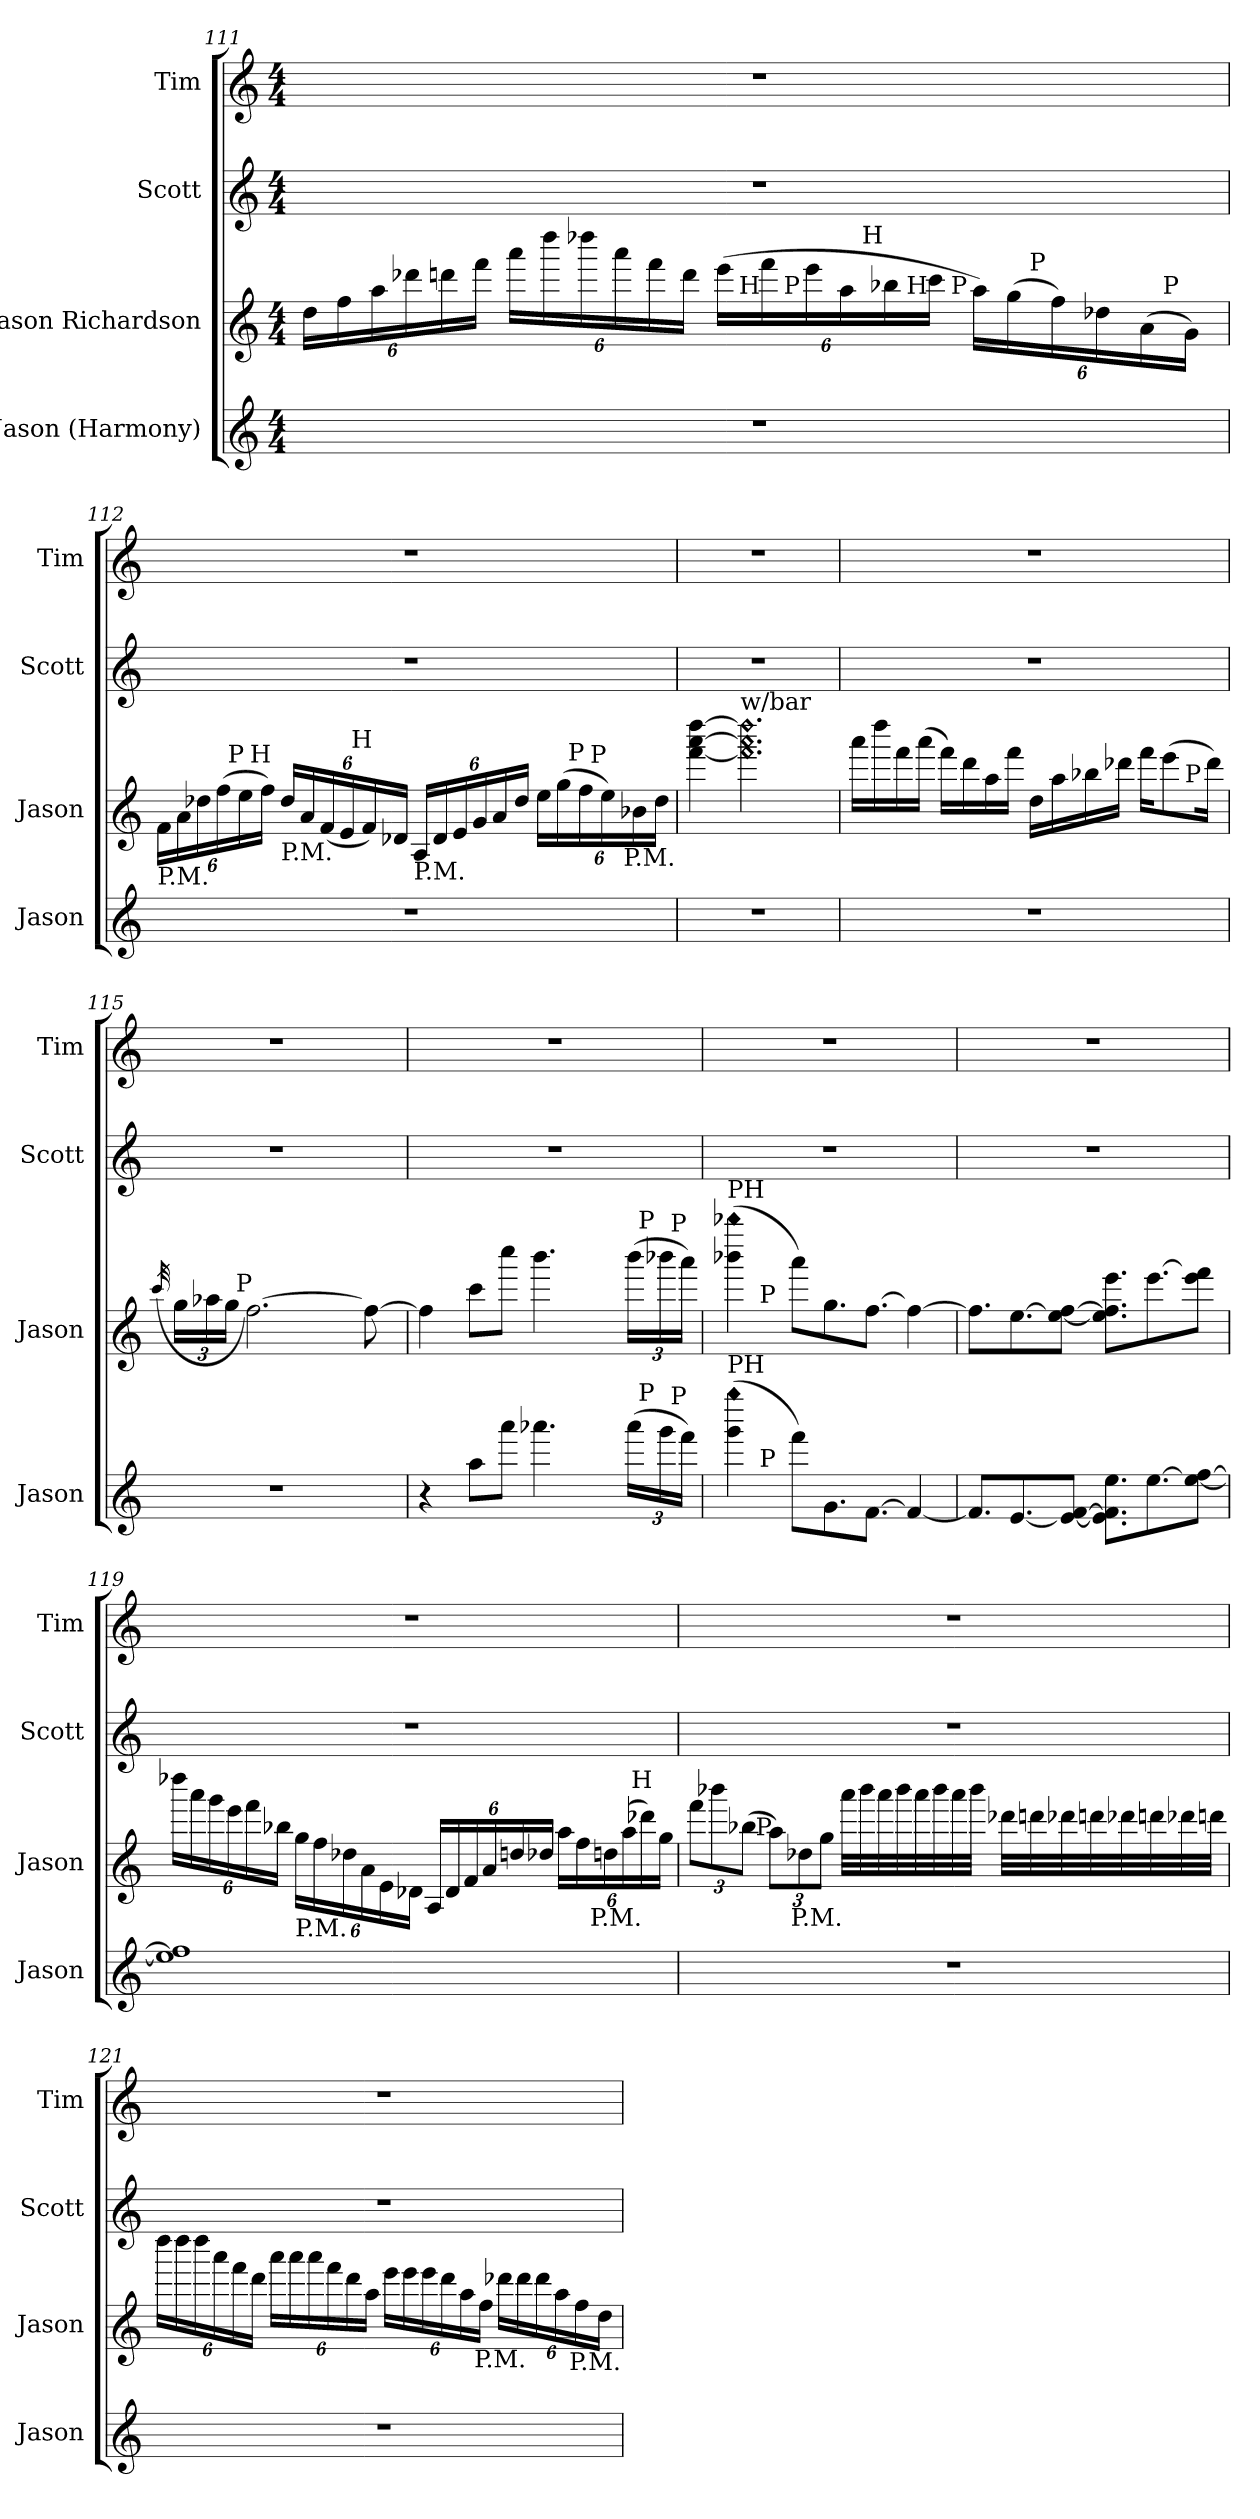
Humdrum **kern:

**kern	**kern	**kern	**kern
*part4	*part3	*part2	*part1
*staff4	*staff3	*staff2	*staff1
*I"Jason (Harmony)	*I"Jason Richardson	*I"Scott	*I"Tim
*I'Jason	*I'Jason	*I'Scott	*I'Tim
!!LO:LB:g=z
*clefG2	*clefG2	*clefG2	*clefG2
*ITrd7c12	*ITrd7c12	*ITrd7c12	*ITrd7c12
*k[]	*k[]	*k[]	*k[]
*C:	*C:	*C:	*C:
*M4/4	*M4/4	*M4/4	*M4/4
*	*Xbrackettup	*	*
=111	=111	=111	=111
!	!LO:TX:b:t=P.M.	!	!
*	*^	*	*
*	*	*^	*	*
*	*	*	*^	*	*
*	*	*	*	*^	*	*
*	*	*	*	*	*^	*	*
*	*	*	*	*	*	*^	*	*
1r	24d\LL	3ryy	2ryy	3ryy	2ryy	3%2ryy	2ryy	1r	1r
.	24f\	.	.	.	.	.	.	.	.
.	24a\	.	.	.	.	.	.	.	.
.	24dd-X\	.	.	.	.	.	.	.	.
.	24ddn\	.	.	.	.	.	.	.	.
.	24ff\JJ	.	.	.	.	.	.	.	.
.	24aa\LL	.	.	.	.	.	.	.	.
.	24ddd\	.	.	.	.	.	.	.	.
.	24ddd-X\	6ryy	.	6...ryy	.	.	.	.	.
.	24aa\	.	.	.	.	.	.	.	.
.	24ff\	.	.	.	.	.	.	.	.
.	24dd\JJ	.	.	.	.	.	.	.	.
.	(24ee\LL	48ryy	16ryy	.	8.ryy	.	4ryy	.	.
!	!	!LO:TX:a:t=H	!	!	!	!	!	!	!
.	.	3ryy	.	.	.	.	.	.	.
.	24ff\	.	.	.	.	.	.	.	.
!	!	!	!LO:TX:a:t=P	!	!	!	!	!	!
.	.	.	4..ryy	.	.	.	.	.	.
.	24ee\	.	.	.	.	.	.	.	.
.	24a\	.	.	.	.	.	.	.	.
!	!	!	!	!LO:TX:a:t=H	!	!	!	!	!
.	.	.	.	3ryy	.	.	.	.	.
.	24b-X\	.	.	.	.	24.ryy	.	.	.
!	!	!	!	!	!LO:TX:a:t=H	!	!	!	!
.	.	.	.	.	4ryy	.	.	.	.
.	24cc\JJ	.	.	.	.	.	.	.	.
!	!	!	!	!	!	!LO:TX:a:t=P	!	!	!
.	.	.	.	.	.	6ryy	.	.	.
.	24a\LL)	.	.	.	.	.	16ryy	.	.
.	(24g\	.	.	.	.	.	.	.	.
!	!	!	!	!	!	!	!LO:TX:a:t=P	!	!
.	.	.	.	.	.	.	8.ryy	.	.
.	24f\)	.	.	.	.	.	.	.	.
.	.	12..ryy	.	.	.	.	.	.	.
.	24d-X\	.	.	.	.	.	.	.	.
.	.	.	.	.	.	12ryy	.	.	.
.	(24A\	.	.	.	.	.	.	.	.
!	!	!	!	!	!LO:TX:a:t=P	!	!	!	!
.	.	.	.	.	16ryy	.	.	.	.
.	24G\JJ)	.	.	.	.	.	.	.	.
.	.	.	.	48ryy	.	48ryy	.	.	.
!!LO:PB:g=z
=112	=112	=112	=112	=112	=112	=112	=112	=112	=112
!	!LO:TX:b:t=P.M.	!	!	!	!	!	!	!	!
*	*	*	*	*	*v	*v	*v	*	*
1r	24F\LL	12..ryy	8.ryy	3ryy	3%2ryy	1r	1r
.	24A\	.	.	.	.	.	.
.	24d-X\	.	.	.	.	.	.
.	(24f\	.	.	.	.	.	.
!	!	!LO:TX:a:t=P	!	!	!	!	!
.	.	3%2ryy	.	.	.	.	.
.	24e\	.	.	.	.	.	.
!	!	!	!LO:TX:a:t=H	!	!	!	!
.	.	.	2ryy	.	.	.	.
.	24f\JJ)	.	.	.	.	.	.
!	!LO:TX:b:t=P.M.	!	!	!	!	!	!
.	24d-/LL	.	.	.	.	.	.
.	24A/	.	.	.	.	.	.
.	(24F/	.	.	24.ryy	.	.	.
.	24E/	.	.	.	.	.	.
!	!	!	!	!LO:TX:a:t=H	!	!	!
.	.	.	.	3ryy	.	.	.
.	24F/)	.	.	.	.	.	.
.	24D-X/JJ	.	.	.	.	.	.
!	!LO:TX:b:t=P.M.	!	!	!	!	!	!
.	24AA/LL	.	.	.	.	.	.
.	24D-/	.	.	.	.	.	.
.	24E/	.	.	.	.	.	.
.	24G/	.	.	.	.	.	.
.	24A/	.	.	.	6ryy	.	.
.	.	.	4ryy	.	.	.	.
.	24d-/JJ	.	.	.	.	.	.
.	.	.	.	6ryy	.	.	.
.	24e\LL	.	.	.	.	.	.
.	(24g\	.	.	.	.	.	.
!	!	!LO:TX:a:t=P	!	!	!	!	!
.	.	6ryy	.	.	.	.	.
.	24f\	.	.	.	48ryy	.	.
!	!	!	!	!	!LO:TX:a:t=P	!	!
.	.	.	.	.	12..ryy	.	.
.	24e\)	.	.	.	.	.	.
.	.	.	.	12ryy	.	.	.
!	!LO:TX:b:t=P.M.	!	!	!	!	!	!
.	24B-X\	.	.	.	.	.	.
.	.	.	16ryy	.	.	.	.
.	24d-\JJ	.	.	.	.	.	.
.	.	48ryy	.	48ryy	.	.	.
=113	=113	=113	=113	=113	=113	=113	=113
!	!LO:N:n=1:head=diamond	!	!	!	!	!	!
!	!LO:N:n=2:head=diamond	!	!	!	!	!	!
!	!LO:N:n=3:head=diamond	!	!	!	!	!	!
*	*v	*v	*v	*v	*v	*	*
1r	[4ff\ [4aa\ [4ddd\	1r	1r
!	!LO:TX:a:t=w/bar	!	!
!	!LO:N:n=1:head=diamond	!	!
!	!LO:N:n=2:head=diamond	!	!
!	!LO:N:n=3:head=diamond	!	!
.	2.ff\] 2.aa\] 2.ddd\]	.	.
!!LO:LB:g=z
=114	=114	=114	=114
*	*^	*	*
1r	16aa\LL	2..ryy	1r	1r
.	16ddd\	.	.	.
.	16ff\	.	.	.
.	(16aa\JJ	.	.	.
.	16ff\LL)	.	.	.
.	16dd\	.	.	.
.	16a\	.	.	.
.	16ff\JJ	.	.	.
.	16d\LL	.	.	.
.	16a\	.	.	.
.	16b-X\	.	.	.
.	16dd-X\JJ	.	.	.
.	16ff\KL	.	.	.
.	(8ee\	.	.	.
!	!	!LO:TX:a:t=P	!	!
.	.	8ryy	.	.
.	16dd-\Jk)	.	.	.
=115	=115	=115	=115	=115
.	(32qcc/	.	.	.
1r	24g\LL	12ryy	1r	1r
.	24a-X\	.	.	.
.	24g\JJ	48ryy	.	.
!	!	!LO:TX:a:t=P	!	!
.	.	3%2ryy	.	.
.	[2.f\)	.	.	.
.	.	6ryy	.	.
.	8f\_	.	.	.
.	.	24.ryy	.	.
=116	=116	=116	=116	=116
*^	*	*^	*	*
*	*^	*	*	*	*	*
4r	3%2ryy	2...ryy	4f\]	3%2ryy	2...ryy	1r	1r
8a\L	.	.	8cc\L	.	.	.	.
8aa\J	.	.	8ccc\J	.	.	.	.
4.aa-X\	.	.	4.bb\	.	.	.	.
.	6ryy	.	.	6ryy	.	.	.
.	24.ryy	.	.	24.ryy	.	.	.
*Xbrackettup	*	*	*	*	*	*	*
(24aa-\LL	.	.	(24bb\LL	.	.	.	.
!	!	!	!	!LO:TX:a:t=P	!	!	!
!	!LO:TX:a:t=P	!	!	!	!	!	!
.	12ryy	.	.	12ryy	.	.	.
24gg\	.	.	24bb-X\	.	.	.	.
!	!	!	!	!	!LO:TX:a:t=P	!	!
!	!	!LO:TX:a:t=P	!	!	!	!	!
.	.	16ryy	.	.	16ryy	.	.
24ff\JJ)	.	.	24aa\JJ)	.	.	.	.
.	48ryy	.	.	48ryy	.	.	.
!!LO:PB:g=z
=117	=117	=117	=117	=117	=117	=117	=117
!	!	!	!LO:TX:a:t=PH	!	!	!	!
!LO:TX:a:t=PH	!	!	!	!	!	!	!
!LO:N:n=2:head=diamond	!	!	!LO:N:n=2:head=diamond	!	!	!	!
*	*v	*v	*	*	*	*	*
*	*	*	*v	*v	*	*
(4gg\ 4ggg\	8ryy	(4bb-X\ 4bbb-X\	8ryy	1r	1r
!	!	!	!LO:TX:a:t=P	!	!
!	!LO:TX:a:t=P	!	!	!	!
.	2..ryy	.	2..ryy	.	.
8ff\L)	.	8aa\L)	.	.	.
8.G\	.	8.g\	.	.	.
[8.F\J	.	[8.f\J	.	.	.
4F/_	.	4f\_	.	.	.
*v	*v	*	*	*	*
*	*v	*v	*	*
=118	=118	=118	=118
8.F/L]	8.f\L]	1r	1r
[8.E/	[8.e\	.	.
8E/_ [8F/J	8e\_ [8f\J	.	.
8.E\] 8.F\] 8.e\L	8.e\] 8.f\] 8.ee\L	.	.
[8.e\	[8.ee\	.	.
8e\_ [8f\J	8ee\] 8ff\J	.	.
!!LO:LB:g=z
=119	=119	=119	=119
*	*^	*	*
1e] 1f]	24ddd-X\LL	3%2ryy	1r	1r
.	24aa\	.	.	.
.	24gg\	.	.	.
.	24ee\	.	.	.
.	24ff\	.	.	.
.	24b-X\JJ	.	.	.
!	!LO:TX:b:t=P.M.	!	!	!
.	24g\LL	.	.	.
.	24f\	.	.	.
.	24d-X\	.	.	.
.	24A\	.	.	.
.	24E\	.	.	.
.	24D-X\JJ	.	.	.
.	24AA/LL	.	.	.
.	24D-/	.	.	.
.	24F/	.	.	.
.	24A/	.	.	.
.	24dn/	6ryy	.	.
.	24d-X/JJ	.	.	.
.	24a\LL	.	.	.
.	24f\	.	.	.
!	!LO:TX:b:t=P.M.	!	!	!
.	24dn\	24.ryy	.	.
.	(24a\	.	.	.
!	!	!LO:TX:a:t=H	!	!
.	.	12ryy	.	.
.	24dd-X\)	.	.	.
.	24g\JJ	.	.	.
.	.	48ryy	.	.
!!LO:PB:g=z
=120	=120	=120	=120	=120
1r	12ff\L	6ryy	1r	1r
.	12bb-X\	.	.	.
.	(12b-X\J	24ryy	.	.
!	!	!LO:TX:a:t=P	!	!
.	.	3%2ryy	.	.
.	12a\L)	.	.	.
!	!LO:TX:b:t=P.M.	!	!	!
.	12d-X\	.	.	.
.	12g\J	.	.	.
.	32aa\LLL	.	.	.
.	32bb-\	.	.	.
.	32aa\	.	.	.
.	32bb-\	.	.	.
.	32aa\	.	.	.
.	32bb-\	.	.	.
.	32aa\	.	.	.
.	32bb-\JJJ	.	.	.
.	32dd-X\LLL	.	.	.
.	32ddn\	.	.	.
.	32dd-X\	.	.	.
.	32ddn\	.	.	.
.	32dd-X\	12.ryy	.	.
.	32ddn\	.	.	.
.	32dd-X\	.	.	.
.	32ddn\JJJ	.	.	.
*	*v	*v	*	*
!!LO:LB:g=z
=121	=121	=121	=121
1r	24ddd\LL	1r	1r
.	24ddd\	.	.
.	24ddd\	.	.
.	24aa\	.	.
.	24ff\	.	.
.	24dd\JJ	.	.
.	24aa\LL	.	.
.	24aa\	.	.
.	24aa\	.	.
.	24ff\	.	.
.	24dd\	.	.
.	24a\JJ	.	.
.	24ee\LL	.	.
.	24ee\	.	.
.	24ee\	.	.
.	24dd\	.	.
.	24a\	.	.
!	!LO:TX:b:t=P.M.	!	!
.	24f\JJ	.	.
.	24dd-X\LL	.	.
.	24dd-\	.	.
.	24dd-\	.	.
.	24a\	.	.
!	!LO:TX:b:t=P.M.	!	!
.	24f\	.	.
.	24d\JJ	.	.
=	=	=	=
*-	*-	*-	*-
